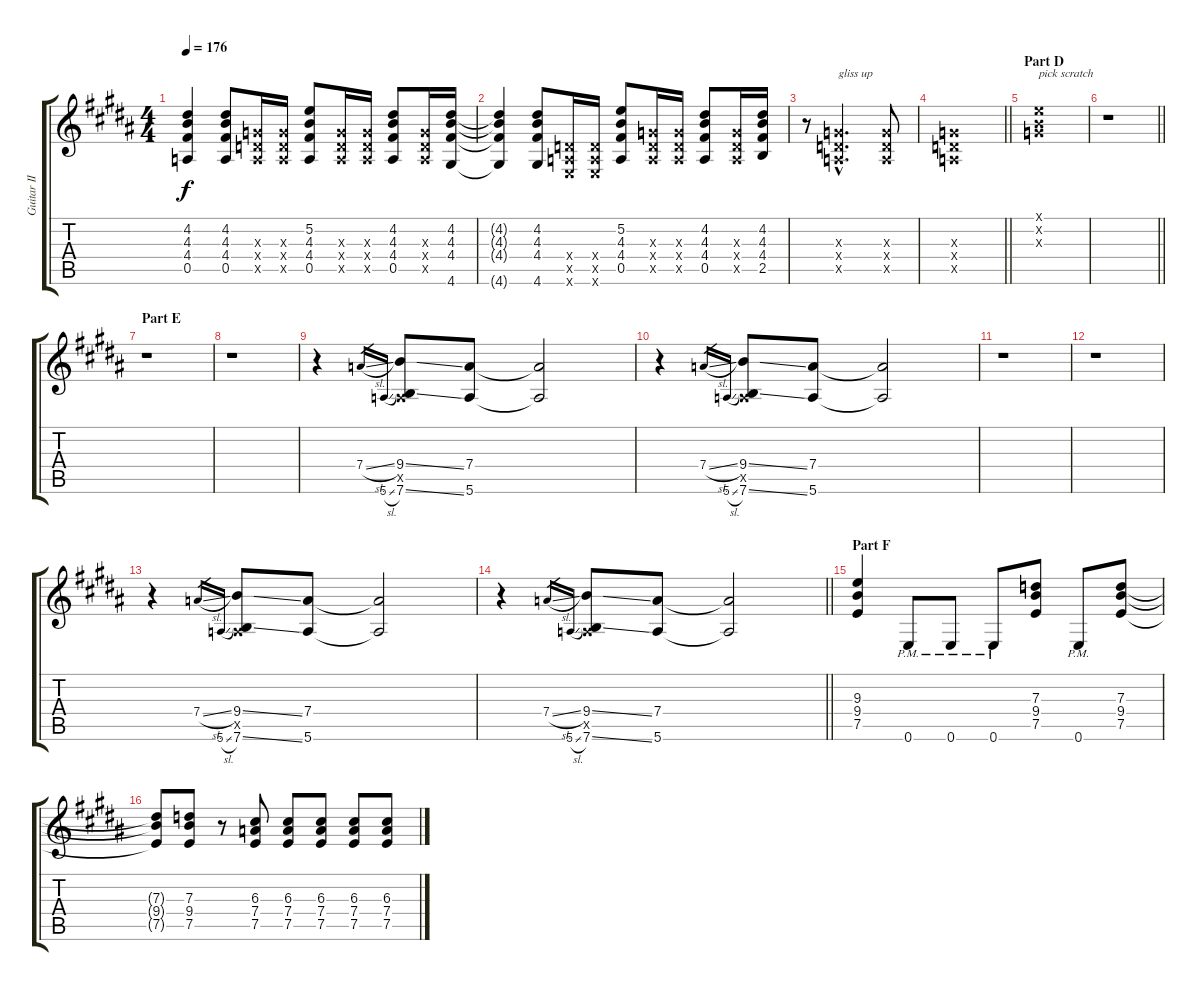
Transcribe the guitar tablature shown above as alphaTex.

\track ("Guitar II (Daita)" "Guitar II ") {instrument distortionguitar}
\staff {score tabs}
\tuning (E4 B3 G3 D3 A2 E2) {hide}
\ts (4 4)
\tempo 176
\clef g2
\ks b
(4.2{t} 4.3{t} 4.4{t} 0.5{t}).4{dy f} (4.2 4.3 4.4 0.5).8 (0.3{x} 0.4{x} 0.5{x}).16 (0.3{x} 0.4{x} 0.5{x}).16 (5.2 4.3 4.4 0.5).8 (0.3{x} 0.4{x} 0.5{x}).16 (0.3{x} 0.4{x} 0.5{x}).16 (4.2 4.3 4.4 0.5).8 (0.3{x} 0.4{x} 0.5{x}).16 (4.2 4.3 4.4 4.6).16 |
(4.2{t} 4.3{t} 4.4{t} 4.6{t}).4 (4.2 4.3 4.4 4.6).8 (0.4{x} 0.5{x} 0.6{x}).16 (0.4{x} 0.5{x} 0.6{x}).16 (5.2 4.3 4.4 0.5).8 (0.3{x} 0.4{x} 0.5{x}).16 (0.3{x} 0.4{x} 0.5{x}).16 (4.2 4.3 4.4 0.5).8 (0.3{x} 0.4{x} 0.5{x}).16 (4.2 4.3 4.4 2.5).16 |
r.8 (0.3{hac x} 0.4{hac x} 0.5{hac x}).2{d txt "gliss up"} (0.3{x} 0.4{x} 0.5{x}).8 |
\barLineRight lightlight
(0.3{x} 0.4{x} 0.5{x}).1 |
\section ("" "Part D")
(0.1{x} 0.2{x} 0.3{x}).1{txt "pick scratch"} |
\barLineRight lightlight
r.1 |
\section ("" "Part E")
r.1 |
r.1 |
r.4 7.4{sl}.16{gr} 5.6{sl}.16{gr} (9.4{ss} 0.5{x} 7.6{ss}).8 (7.4 5.6).8 (7.4{t} 5.6{t}).2 |
r.4 7.4{sl}.16{gr} 5.6{sl}.16{gr} (9.4{ss} 0.5{x} 7.6{ss}).8 (7.4 5.6).8 (7.4{t} 5.6{t}).2 |
r.1 |
r.1 |
r.4 7.4{sl}.16{gr} 5.6{sl}.16{gr} (9.4{ss} 0.5{x} 7.6{ss}).8 (7.4 5.6).8 (7.4{t} 5.6{t}).2 |
\barLineRight lightlight
r.4 7.4{sl}.16{gr} 5.6{sl}.16{gr} (9.4{ss} 0.5{x} 7.6{ss}).8 (7.4 5.6).8 (7.4{t} 5.6{t}).2 |
\section ("" "Part F")
(9.3 9.4 7.5).4 0.6{pm}.8 0.6{pm}.8 0.6{pm}.8 (7.3 9.4 7.5).8 0.6{pm}.8 (7.3 9.4 7.5).8 |
(7.3{t} 9.4{t} 7.5{t}).8 (7.3 9.4 7.5).8 r.8 (6.3 7.4 7.5).8 (6.3 7.4 7.5).8 (6.3 7.4 7.5).8 (6.3 7.4 7.5).8 (6.3 7.4 7.5).8
